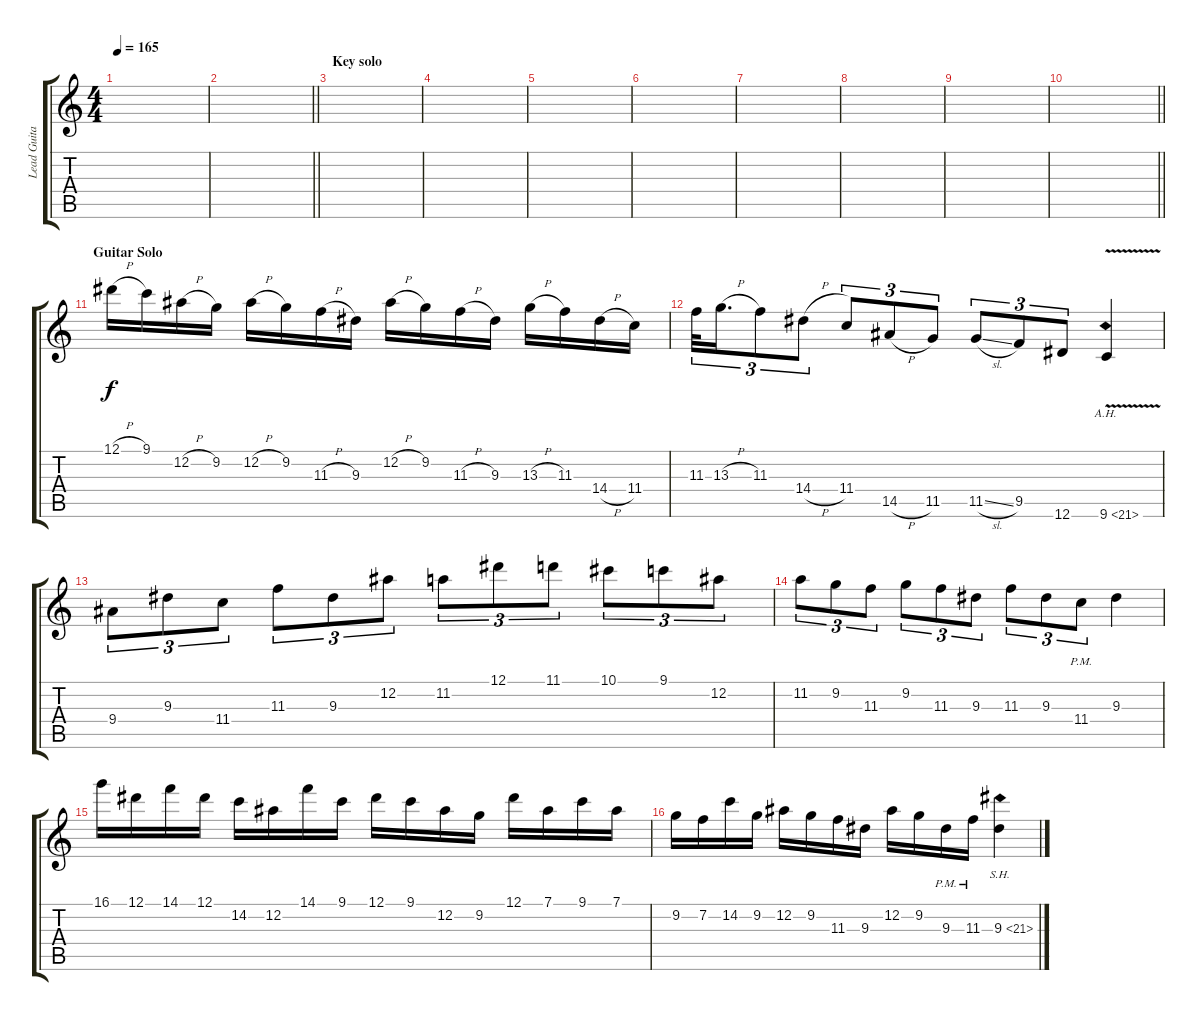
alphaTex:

\track ("Lead Guitar" "Lead Guita") {instrument overdrivenguitar}
\staff {score tabs}
\tuning (Eb4 Bb3 Gb3 Db3 Ab2 Eb2) {hide}
\ts (4 4)
\tempo 165
\clef g2
\ks c
|
\barLineRight lightlight
|
\section ("" "Key solo")
|
|
|
|
|
|
|
\barLineRight lightlight
|
\section ("" "Guitar Solo")
12.1{h}.16 9.1.16 12.2{h}.16 9.2.16 12.2{h}.16 9.2.16 11.3{h}.16 9.3.16 12.2{h}.16 9.2.16 11.3{h}.16 9.3.16 13.3{h}.16 11.3.16 14.4{h}.16 11.4.16 |
11.3.32{tu (3 2)} 13.3{h}.16{d tu (3 2)} 11.3.8{tu (3 2)} 14.4{h}.8{tu (3 2)} 11.4.8{tu (3 2)} 14.5{h}.8{tu (3 2)} 11.5.8{tu (3 2)} 11.5{sl}.8{tu (3 2)} 9.5.8{tu (3 2)} 12.6.8{tu (3 2)} 9.6{ah 12 v}.4 |
9.4.8{tu (3 2)} 9.3.8{tu (3 2)} 11.4.8{tu (3 2)} 11.3.8{tu (3 2)} 9.3.8{tu (3 2)} 12.2.8{tu (3 2)} 11.2.8{tu (3 2)} 12.1.8{tu (3 2)} 11.1.8{tu (3 2)} 10.1.8{tu (3 2)} 9.1.8{tu (3 2)} 12.2.8{tu (3 2)} |
11.2.8{tu (3 2)} 9.2.8{tu (3 2)} 11.3.8{tu (3 2)} 9.2.8{tu (3 2)} 11.3.8{tu (3 2)} 9.3.8{tu (3 2)} 11.3.8{tu (3 2)} 9.3.8{tu (3 2)} 11.4{pm}.8{tu (3 2)} 9.3.4 |
16.1.16 12.1.16 14.1.16 12.1.16 14.2.16 12.2.16 14.1.16 9.1.16 12.1.16 9.1.16 12.2.16 9.2.16 12.1.16 7.1.16 9.1.16 7.1.16 |
9.2.16 7.2.16 14.2.16 9.2.16 12.2.16 9.2.16 11.3.16 9.3.16 12.2.16 9.2.16 9.3{pm}.16 11.3{pm}.16 9.3{sh 12}.4
